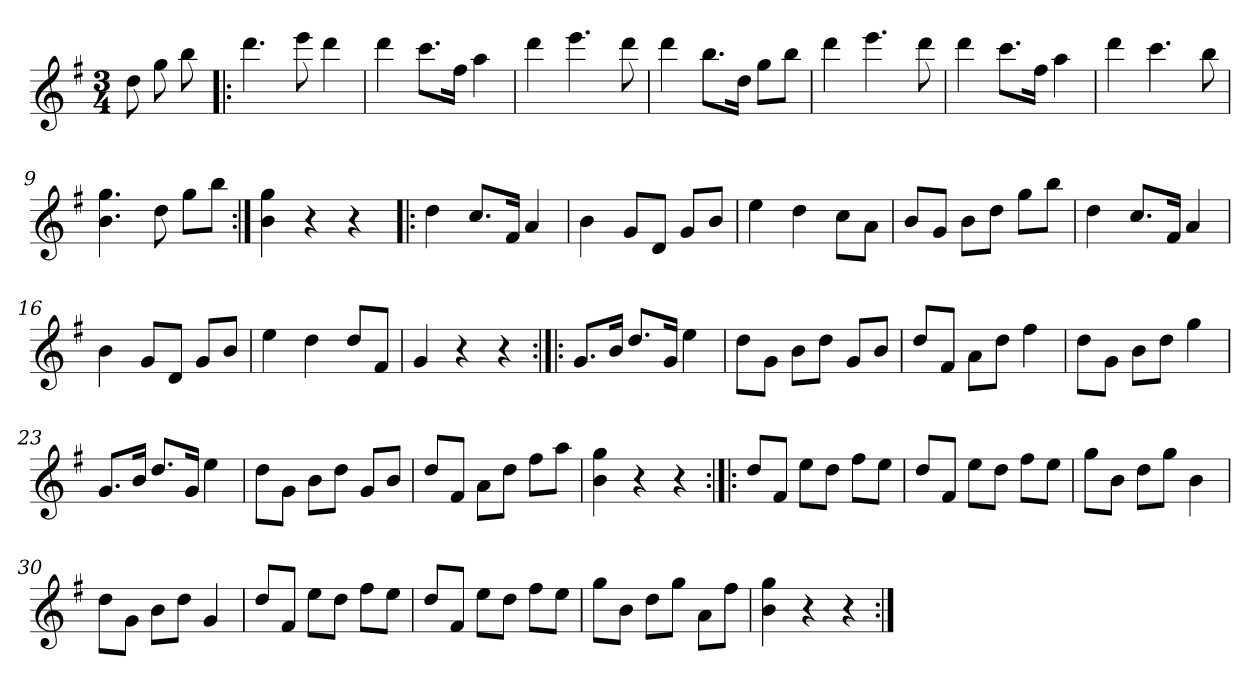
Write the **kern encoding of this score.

**kern
*part1
*staff1
*clefG2
*k[f#]
*G:
*M3/4
=1
8dd\
8gg\
8bb\
=2!|:
4.ddd\
8eee\
4ddd\
=3
4ddd\
8.ccc\L
16ff#\Jk
4aa\
=4
4ddd\
4.eee\
8ddd\
=5
4ddd\
8.bb\L
16dd\Jk
8gg\L
8bb\J
=6
4ddd\
4.eee\
8ddd\
=7
4ddd\
8.ccc\L
16ff#\Jk
4aa\
=8
4ddd\
4.ccc\
8bb\
=9
4.b\ 4.gg\
8dd\
8gg\L
8bb\J
!!LO:LB:g=z
=10:|!
4b\ 4gg\
4r
4r
=11!|:
4dd\
8.cc/L
16f#/Jk
4a/
=12
4b\
8g/L
8d/J
8g/L
8b/J
=13
4ee\
4dd\
8cc\L
8a\J
=14
8b/L
8g/J
8b\L
8dd\J
8gg\L
8bb\J
=15
4dd\
8.cc/L
16f#/Jk
4a/
=16
4b\
8g/L
8d/J
8g/L
8b/J
=17
4ee\
4dd\
8dd/L
8f#/J
=18
4g/
4r
4r
!!LO:LB:g=z
=19:|!|:
8.g/L
16b/Jk
8.dd/L
16g/Jk
4ee\
=20
8dd\L
8g\J
8b\L
8dd\J
8g/L
8b/J
=21
8dd/L
8f#/J
8a\L
8dd\J
4ff#\
=22
8dd\L
8g\J
8b\L
8dd\J
4gg\
=23
8.g/L
16b/Jk
8.dd/L
16g/Jk
4ee\
=24
8dd\L
8g\J
8b\L
8dd\J
8g/L
8b/J
=25
8dd/L
8f#/J
8a\L
8dd\J
8ff#\L
8aa\J
=26
4b\ 4gg\
4r
4r
!!LO:LB:g=z
=27:|!|:
8dd/L
8f#/J
8ee\L
8dd\J
8ff#\L
8ee\J
=28
8dd/L
8f#/J
8ee\L
8dd\J
8ff#\L
8ee\J
=29
8gg\L
8b\J
8dd\L
8gg\J
4b\
=30
8dd\L
8g\J
8b\L
8dd\J
4g/
=31
8dd/L
8f#/J
8ee\L
8dd\J
8ff#\L
8ee\J
=32
8dd/L
8f#/J
8ee\L
8dd\J
8ff#\L
8ee\J
=33
8gg\L
8b\J
8dd\L
8gg\J
8a\L
8ff#\J
=34
4b\ 4gg\
4r
4r
=:|!
*-
